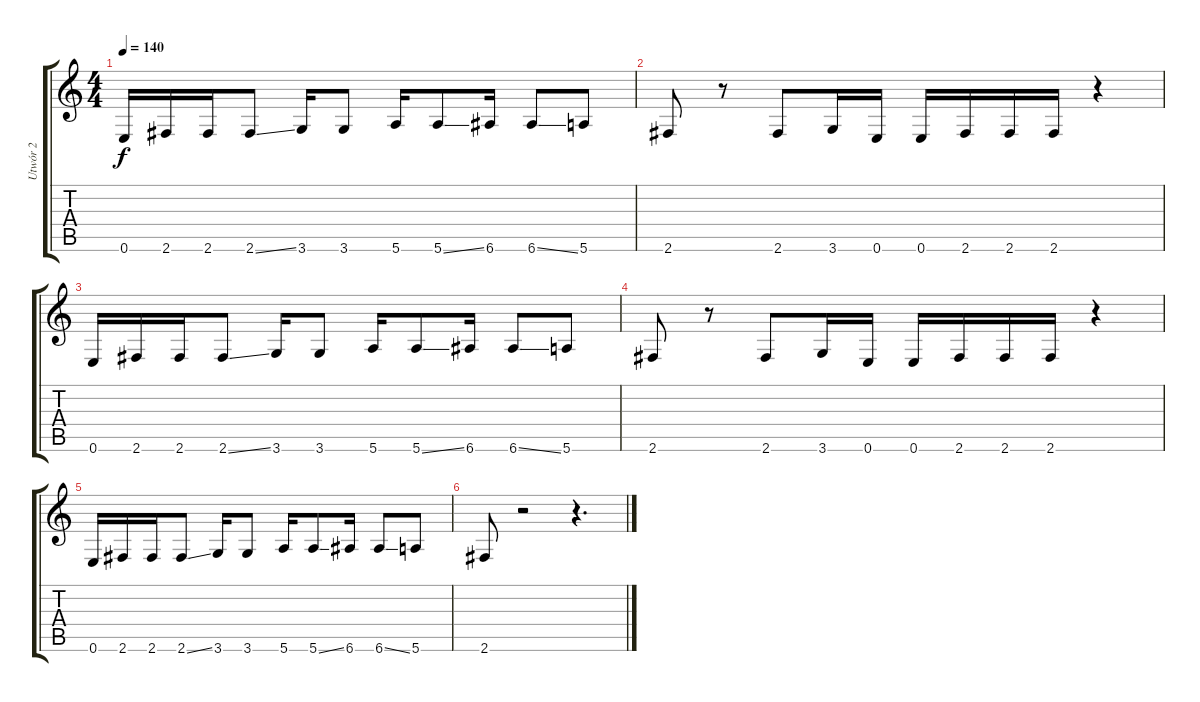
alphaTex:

\track ("Utwór 2" "Utwór 2") {instrument overdrivenguitar}
\staff {score tabs}
\tuning (E4 B3 G3 D3 A2 E2) {hide}
\ts (4 4)
\tempo 140
\clef g2
\ks c
0.6.16{dy f} 2.6.16 2.6.16 2.6{ss}.8 3.6.16 3.6.8 5.6.16 5.6{ss}.8 6.6.16 6.6{ss}.8 5.6.8 |
2.6.8 r.8 2.6.8 3.6.16 0.6.16 0.6.16 2.6.16 2.6.16 2.6.16 r.4 |
0.6.16 2.6.16 2.6.16 2.6{ss}.8 3.6.16 3.6.8 5.6.16 5.6{ss}.8 6.6.16 6.6{ss}.8 5.6.8 |
2.6.8 r.8 2.6.8 3.6.16 0.6.16 0.6.16 2.6.16 2.6.16 2.6.16 r.4 |
0.6.16 2.6.16 2.6.16 2.6{ss}.8 3.6.16 3.6.8 5.6.16 5.6{ss}.8 6.6.16 6.6{ss}.8 5.6.8 |
2.6.8 r.2 r.4{d}
